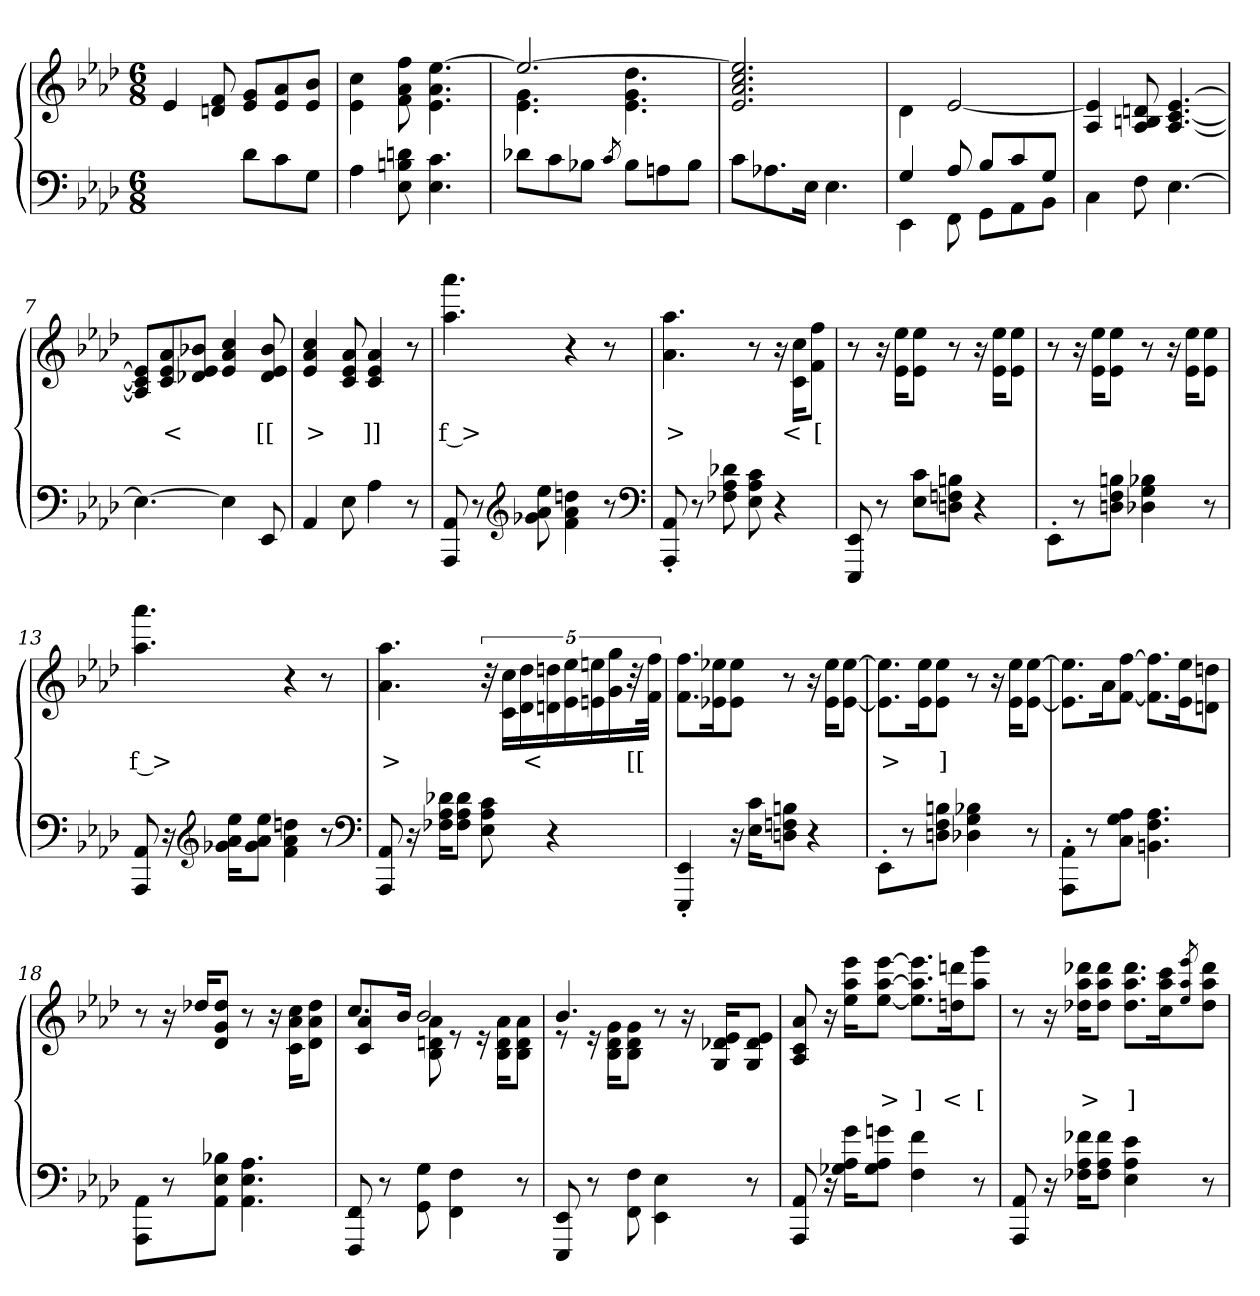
**kern	**kern	**text
*part2	*part1	*part1
*staff2	*staff1	*staff1
*clefF4	*clefG2	*
*k[b-e-a-d-]	*k[b-e-a-d-]	*
*M6/8	*M6/8	*
=1	=1	=1
4.ryy	4e-	.
.	8f 8dn	.
8d-L	8g 8e-L	.
8c	8a- 8e-	.
8GJ	8b- 8e-J	.
=2	=2	=2
4A-	4cc 4e-\	.
8dn 8Bn 8E-	8ff 8a- 8f	.
4.c 4.E-	[4.ee- 4.a- 4.e-\	.
=3	=3	=3
*	*^	*
8d-XL	2.ee-_	4.g 4.e-	.
8c	.	.	.
8B-XJ	.	.	.
8qc/	.	.	.
8B-L	.	4.dd- 4.g 4.e-	.
8An	.	.	.
8B-J	.	.	.
*	*v	*v	*
=4	=4	=4
8cL	2.ee-] 2.cc 2.a- 2.e-	.
8.A-X	.	.
16E-Jk	.	.
4.E-	.	.
=5	=5	=5
*^	*^	*
4G	4EE-	4ryy	4d-\	.
8A-	8FF	[2e-	2ryy	.
8B-L	8GGL	.	.	.
8c	8AA-	.	.	.
8GJ	8BB-J	.	.	.
*v	*v	*	*	*
*	*v	*v	*
=6	=6	=6
4C\	4e-] 4A-	.
8F	8dn 8Bn 8A-	.
[4.E-	[4.e- [4.c [4.A-	.
=7	=7	=7
4.E-_	8e-] 8c] 8A-]L	.
.	8a- 8e- 8c	<
.	8b-X 8e- 8d-XJ	.
4E-]	4cc 4a- 4e-	.
8EE-	8b- 8e- 8d-	[[
=8	=8	=8
4AA-	4cc 4a- 4e-	>
8E-	8a- 8e- 8c	.
4A-	4a- 4e- 4c	]]
8r	8r	.
=9	=9	=9
8AA- 8AAA-	4.aaa- 4.aa-	f >
8r	.	.
*clefG2	*	*
8ee- 8a- 8g-X	.	.
4ddn 4a- 4f\	4r	.
8r	8r	.
*clefF4	*	*
=10	=10	=10
8AA-'> 8AAA-'>	4.aa- 4.a-	>
8r	.	.
8d-X 8A- 8F-X	.	.
8c 8A- 8E-	8r	.
4r	16r	.
.	16cc 16c\KL	<
.	8ff 8fJ	[
=11	=11	=11
8EE- 8EEE-	8r	p
8r	16r	.
.	16ee- 16e-\KL	.
8c 8E-L	8ee- 8e-J	.
8Bn 8Fn 8DnJ	8r	.
4r	16r	.
.	16ee- 16e-\KL	.
.	8ee- 8e-J	.
=12	=12	=12
8EE-'>\L	8r	.
8r	16r	.
.	16ee- 16e-\KL	.
8Bn 8F 8DnJ	8ee- 8e-J	.
4B-X 4G 4D-X	8r	.
.	16r	.
.	16ee- 16e-\KL	.
8r	8ee- 8e-J	.
=13	=13	=13
8AA- 8AAA-	4.aaa- 4.aa-	f >
16r	.	.
*clefG2	*	*
16ee- 16a- 16g-XKL	.	.
8ee- 8a- 8g-J	.	.
4ddn 4a- 4f\	4r	.
8r	8r	.
*clefF4	*	*
=14	=14	=14
8AA- 8AAA-	4.aa- 4.a-	>
16r	.	.
16d-X 16A- 16F-XKL	.	.
8d- 8A- 8F-J	.	.
8c 8A- 8E-	40r	.
.	20cc 20c\L	.
.	20dd- 20d-	<
4r	20ddn 20dn	.
.	20ee- 20e-	.
.	20een 20en	.
.	20gg 20g	.
.	40r	.
.	40ff 40fJk	[[
=15	=15	=15
4EE-'> 4EEE-'>	8.ff 8.f\L	.
.	16ee-X 16e-X	.
16r	8ee- 8e-J	.
16c 16E-KL	.	.
8Bn 8Fn 8DnJ	8r	.
4r	16r	.
.	16ee- 16e-\KL	.
.	[8ee- [8e-J	.
=16	=16	=16
8EE-'>\L	8.ee-] 8.e-\]L	>
8r	.	.
.	16ee- 16e-	.
8Bn 8F 8DnJ	8ee- 8e-J	]
4B-X 4G 4D-X	8r	.
.	16r	.
.	16ee- 16e-\KL	.
8r	[8ee- [8e-J	.
=17	=17	=17
8AA-'> 8AAA-\'>L	8.ee-] 8.e-\]L	.
8r	.	.
.	16a-	.
8A- 8G 8CJ	[8ff [8fJ	.
4.A- 4.F 4.BBn	8.ff] 8.f\]L	.
.	16ee- 16e-	.
.	8ddn 8dnJ	.
=18	=18	=18
8AA- 8AAA-\L	8r	.
8r	16r	.
.	16dd-XKL	.
8B-X 8E- 8AA-J	8dd- 8g 8d-J	.
4.A- 4.E- 4.AA-	8r	.
.	16r	.
.	16cc 16a- 16c\KL	.
.	8dd- 8a- 8d-J	.
=19	=19	=19
*	*^	*
8FF 8FFF	8.ccL	4a- 4c/	.
8r	.	.	.
.	16b-Jk	.	.
8G 8GG\	2b-	8a- 8dn 8B-	.
4F 4FF\	.	8r	.
.	.	16r	.
.	.	16a- 16d 16B-KL	.
8r	.	8a- 8d 8B-J	.
=20	=20	=20	=20
8EE- 8EEE-	4.b-	8r	.
8r	.	16r	.
.	.	16g 16d- 16B-KL	.
8F 8FF\	.	8g 8d- 8B-J	.
4E- 4EE-\	8r	4.ryy	.
.	16r	.	.
.	16e- 16d-X 16GKL	.	.
8r	8e- 8d- 8GJ	.	.
*	*v	*v	*
=21	=21	=21
8AA- 8AAA-	8a- 8c 8A-	.
16r	16r	.
16g 16A- 16G-XKL	16eee- 16aa- 16ee-KL	.
8gn 8A- 8G-J	[8eee- [8aa- [8ee-J	>
4f 4F	8.eee-] 8.aa-] 8.ee-]L	]
.	16dddn 16ddn	<
8r	8ggg 8aa-J	[
=22	=22	=22
8AA- 8AAA-	8r	.
16r	16r	.
16f-X 16A- 16F-XKL	16ddd-X 16aa- 16dd-XKL	>
8f- 8A- 8F-J	8ddd- 8aa- 8dd-J	.
4e- 4A- 4E-	8.ddd- 8.aa- 8.dd-L	]
.	16ccc 16aa- 16cc	.
.	8qeee- 8qaa- 8qee-/	.
8r	8ddd- 8aa- 8dd-J	.
=	=	=
*-	*-	*-
